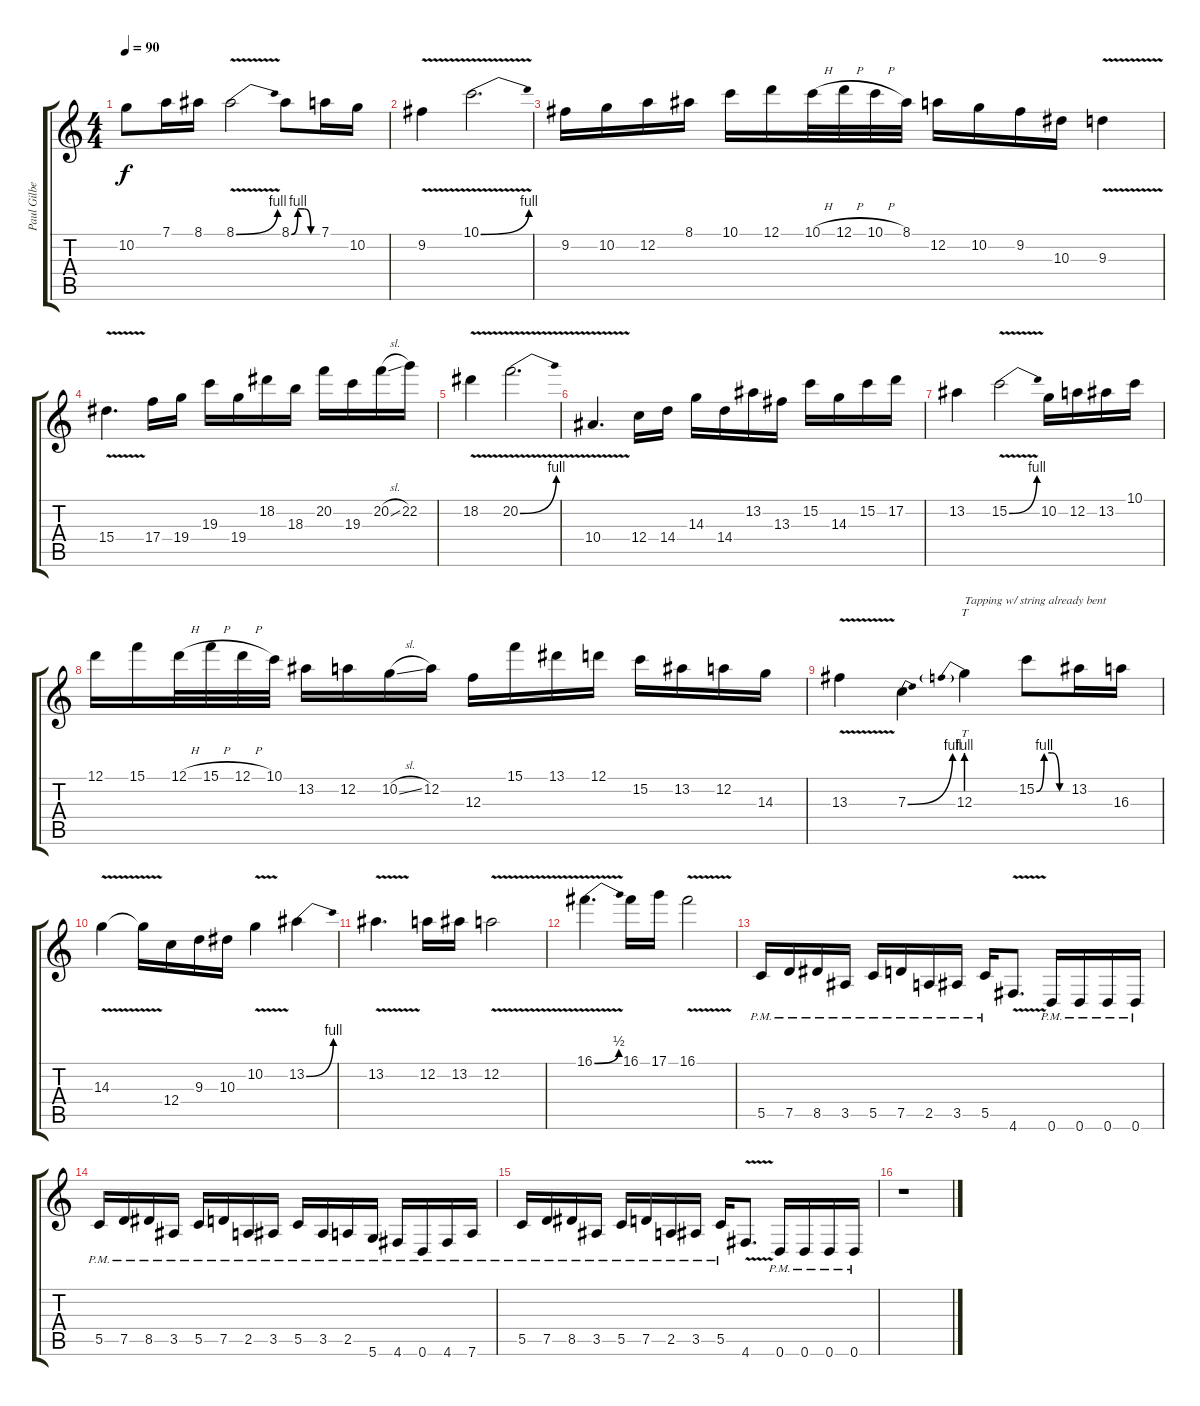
\track ("Paul Gilbert (Rythm Guitar)" "Paul Gilbe") {instrument distortionguitar}
\staff {score tabs}
\tuning (D4 A3 F3 C3 G2 D2) {hide}
\ts (4 4)
\tempo 90
\clef g2
\ks c
10.2.8{dy f} 7.1.16 8.1.16 8.1{be (bend 0 0 60 4) v}.2 8.1{be (custom 0 0 15 4 30 4 45 0 60 0)}.8 7.1.16 10.2.16 |
9.2{v}.4 10.1{be (bend 0 0 60 4) v}.2{d} |
9.2.16 10.2.16 12.2.16 8.1.16 10.1.16 12.1.16 10.1{h}.32 12.1{h}.32 10.1{h}.32 8.1.32 12.2.16 10.2.16 9.2.16 10.3.16 9.3{v}.4 |
15.4{v}.4{d} 17.4.16 19.4.16 19.3.16 19.4.16 18.2.16 18.3.16 20.2.16 19.3.16 20.2{sl}.16 22.2.16 |
18.2{v}.4 20.2{be (bend 0 0 60 4) v}.2{d} |
10.4{v}.4{d} 12.4.16 14.4.16 14.3.16 14.4.16 13.2.16 13.3.16 15.2.16 14.3.16 15.2.16 17.2.16 |
13.2.4 15.2{be (bend 0 0 60 4) v}.2 10.2.16 12.2.16 13.2.16 10.1.16 |
12.1.16 15.1.16 12.1{h}.32 15.1{h}.32 12.1{h}.32 10.1.32 13.2.16 12.2.16 10.2{sl}.16 12.2.16 12.3.16 15.1.16 13.1.16 12.1.16 15.2.16 13.2.16 12.2.16 14.3.16 |
13.3{v}.4 7.3{be (bend 0 0 60 4)}.4 12.3{be (prebend 0 4 60 4)}.4{tt txt "Tapping w/ string already bent"} 15.2{be (custom 0 0 15 4 30 4 45 0 60 0)}.8 13.2.16 16.3.16 |
14.3{v}.4 14.3{t}.16 12.4.16 9.3.16 10.3.16 10.2{v}.4 13.2{be (bend 0 0 60 4)}.4 |
13.2{v}.4{d} 12.2.16 13.2.16 12.2{v}.2 |
16.1{be (bend 0 0 60 2) v}.4{d} 16.1.16 17.1.16 16.1{v}.2 |
5.5{pm}.16 7.5{pm}.16 8.5{pm}.16 3.5{pm}.16 5.5{pm}.16 7.5{pm}.16 2.5{pm}.16 3.5{pm}.16 5.5{pm}.16 4.6{v}.8{d} 0.6{pm}.16 0.6{pm}.16 0.6{pm}.16 0.6{pm}.16 |
5.5{pm}.16 7.5{pm}.16 8.5{pm}.16 3.5{pm}.16 5.5{pm}.16 7.5{pm}.16 2.5{pm}.16 3.5{pm}.16 5.5{pm}.16 3.5{pm}.16 2.5{pm}.16 5.6{pm}.16 4.6{pm}.16 0.6{pm}.16 4.6{pm}.16 7.6{pm}.16 |
5.5{pm}.16 7.5{pm}.16 8.5{pm}.16 3.5{pm}.16 5.5{pm}.16 7.5{pm}.16 2.5{pm}.16 3.5{pm}.16 5.5{pm}.16 4.6{v}.8{d} 0.6{pm}.16 0.6{pm}.16 0.6{pm}.16 0.6{pm}.16 |
r.1
